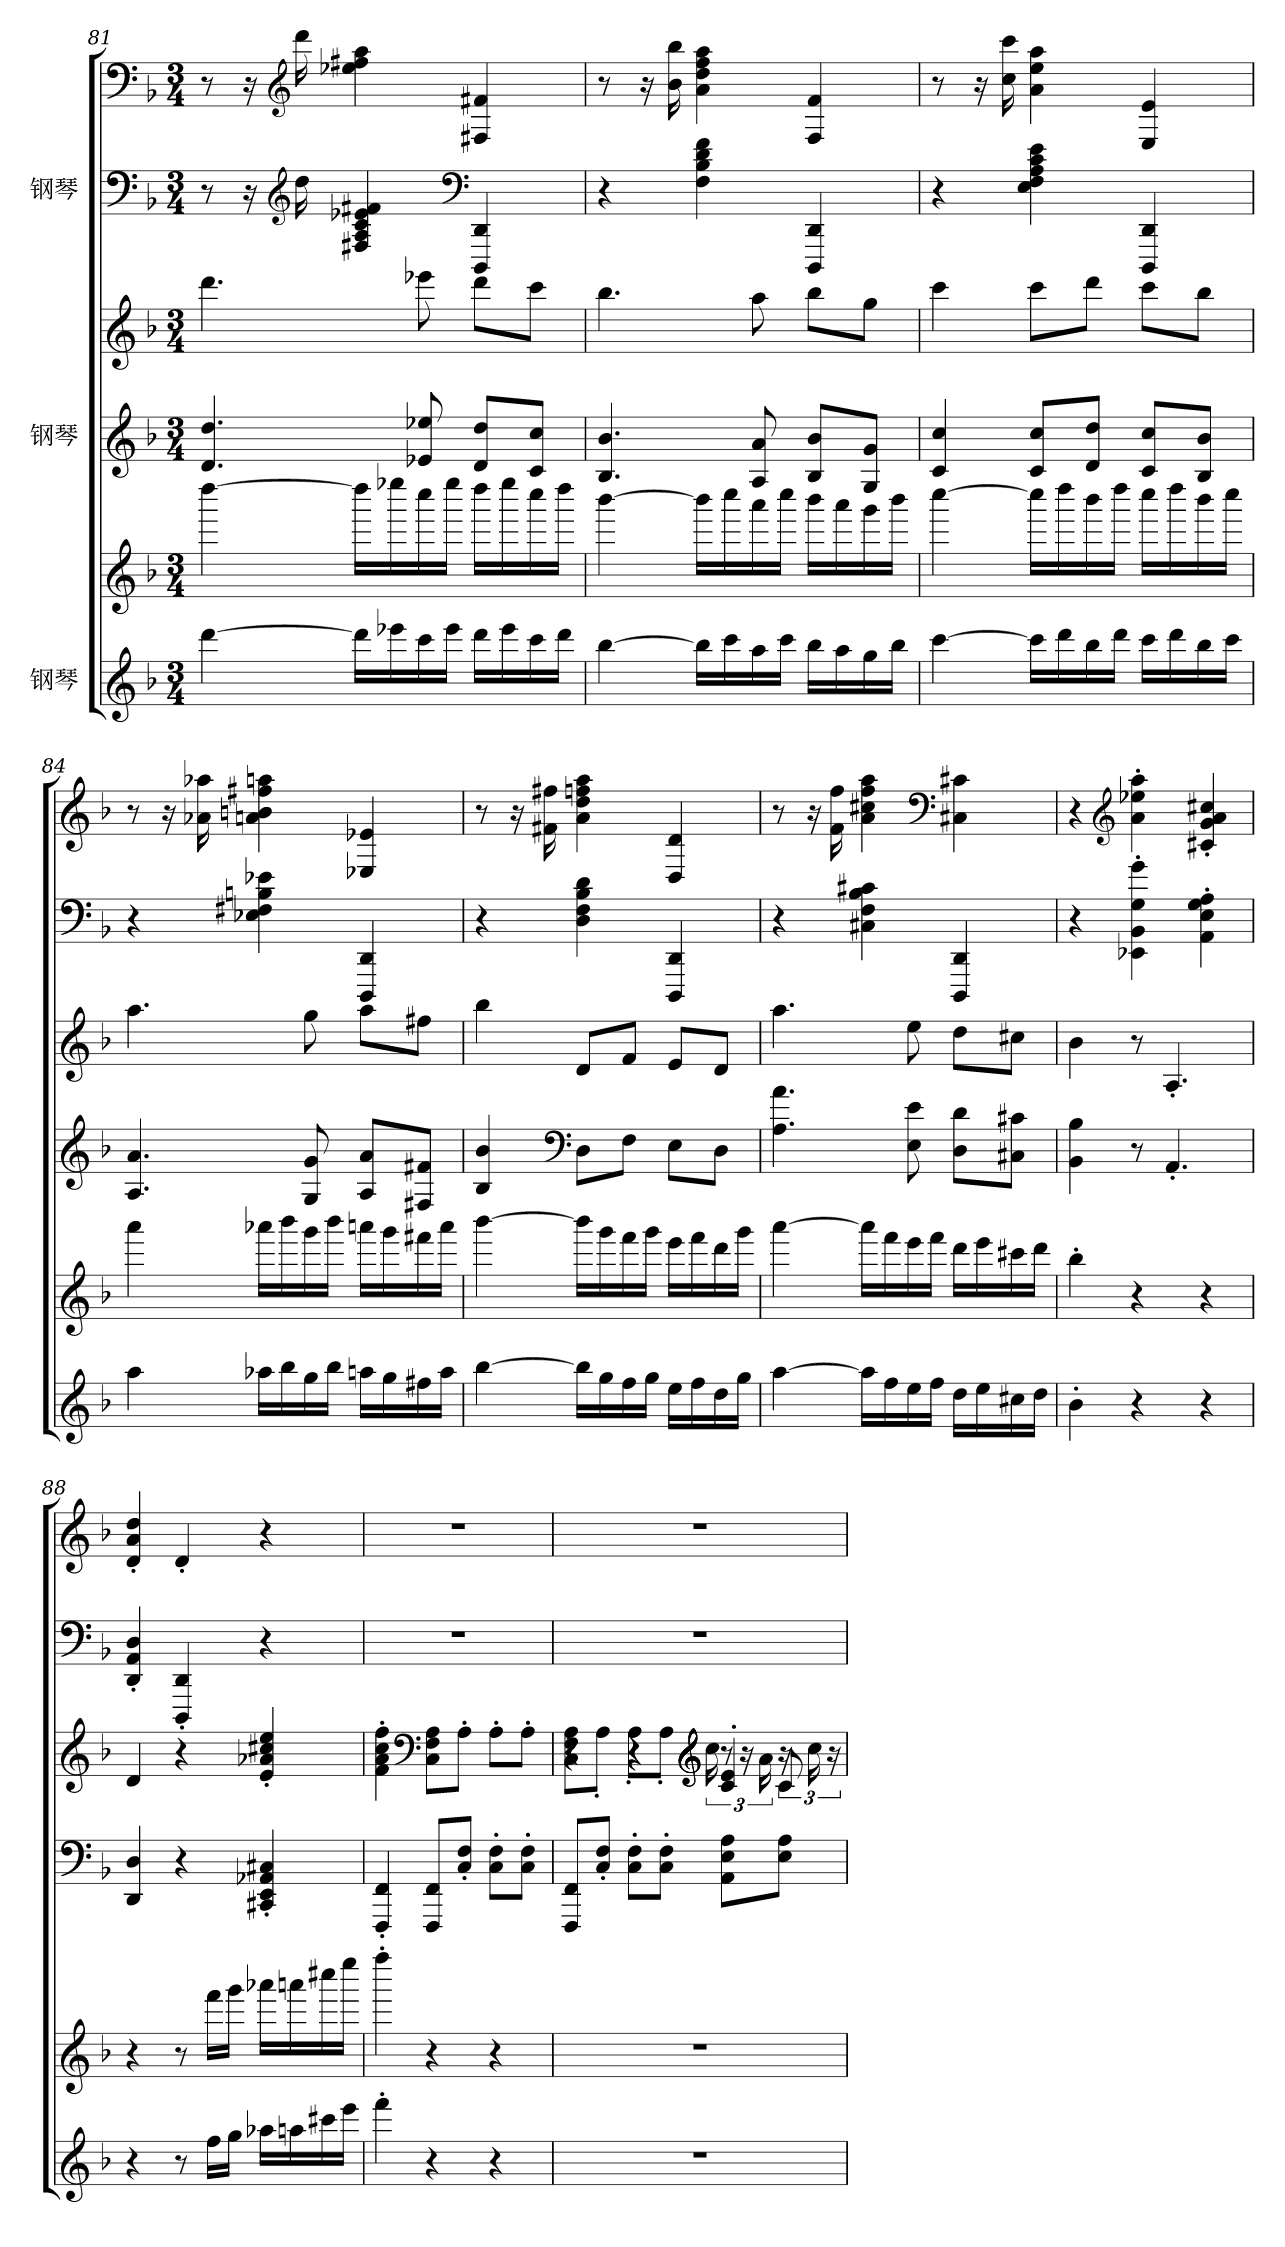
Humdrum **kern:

**kern	**kern	**kern	**kern	**kern	**kern
*part3	*part3	*part2	*part2	*part1	*part1
*staff6	*staff5	*staff4	*staff3	*staff2	*staff1
*I"钢琴	*	*I"钢琴	*	*I"钢琴	*
*clefG2	*clefG2	*clefG2	*clefG2	*clefF4	*clefF4
*k[b-]	*k[b-]	*k[b-]	*k[b-]	*k[b-]	*k[b-]
*M3/4	*M3/4	*M3/4	*M3/4	*M3/4	*M3/4
=81	=81	=81	=81	=81	=81
[4ddd\	[4dddd\	4.d/ 4.dd/	4.ddd\	8r	8r
.	.	.	.	16r	16r
*	*	*	*	*clefG2	*clefG2
.	.	.	.	16dd\	16ddd\
16ddd\LL]	16dddd\LL]	.	.	4F#X/ 4A/ 4c/ 4e-X/ 4f#X/	4ee-X\ 4ff#X\ 4aa\
16eee-X\	16eeee-X\	.	.	.	.
16ccc\	16cccc\	8e-X/ 8ee-X/	8eee-X\	.	.
16eee-\JJ	16eeee-\JJ	.	.	.	.
*	*	*	*	*clefF4	*
16ddd\LL	16dddd\LL	8d/ 8dd/L	8ddd\L	4DDD/ 4DD/	4F#X/ 4f#X/
16eee-\	16eeee-\	.	.	.	.
16ccc\	16cccc\	8c/ 8cc/J	8ccc\J	.	.
16ddd\JJ	16dddd\JJ	.	.	.	.
!!LO:LB:g=z
=82	=82	=82	=82	=82	=82
[4bb-\	[4bbb-\	4.B-/ 4.b-/	4.bb-\	4r	8r
.	.	.	.	.	16r
.	.	.	.	.	16b-\ 16bb-\
16bb-\LL]	16bbb-\LL]	.	.	4F\ 4B-\ 4d\ 4f\	4a\ 4dd\ 4ff\ 4aa\
16ccc\	16cccc\	.	.	.	.
16aa\	16aaa\	8A/ 8a/	8aa\	.	.
16ccc\JJ	16cccc\JJ	.	.	.	.
16bb-\LL	16bbb-\LL	8B-/ 8b-/L	8bb-\L	4DDD/ 4DD/	4F/ 4f/
16aa\	16aaa\	.	.	.	.
16gg\	16ggg\	8G/ 8g/J	8gg\J	.	.
16bb-\JJ	16bbb-\JJ	.	.	.	.
=83	=83	=83	=83	=83	=83
[4ccc\	[4cccc\	4c/ 4cc/	4ccc\	4r	8r
.	.	.	.	.	16r
.	.	.	.	.	16cc\ 16ccc\
16ccc\LL]	16cccc\LL]	8c/ 8cc/L	8ccc\L	4E\ 4F\ 4A\ 4c\ 4e\	4a\ 4ee\ 4aa\
16ddd\	16dddd\	.	.	.	.
16bb-\	16bbb-\	8d/ 8dd/J	8ddd\J	.	.
16ddd\JJ	16dddd\JJ	.	.	.	.
16ccc\LL	16cccc\LL	8c/ 8cc/L	8ccc\L	4DDD/ 4DD/	4E/ 4e/
16ddd\	16dddd\	.	.	.	.
16bb-\	16bbb-\	8B-/ 8b-/J	8bb-\J	.	.
16ccc\JJ	16cccc\JJ	.	.	.	.
!!LO:PB:g=z
=84	=84	=84	=84	=84	=84
4aa\	4aaa\	4.A/ 4.a/	4.aa\	4r	8r
.	.	.	.	.	16r
.	.	.	.	.	16a-X\ 16aa-X\
16aa-X\LL	16aaa-X\LL	.	.	4E-X\ 4F#X\ 4Bn\ 4e-X\	4an\ 4bn\ 4ff#X\ 4aan\
16bb-\	16bbb-\	.	.	.	.
16gg\	16ggg\	8G/ 8g/	8gg\	.	.
16bb-\JJ	16bbb-\JJ	.	.	.	.
16aan\LL	16aaan\LL	8A/ 8a/L	8aa\L	4DDD/ 4DD/	4E-X/ 4e-X/
16gg\	16ggg\	.	.	.	.
16ff#X\	16fff#X\	8F#X/ 8f#X/J	8ff#X\J	.	.
16aa\JJ	16aaa\JJ	.	.	.	.
=85	=85	=85	=85	=85	=85
[4bb-\	[4bbb-\	4B-/ 4b-/	4bb-\	4r	8r
.	.	.	.	.	16r
.	.	.	.	.	16f#X\ 16ff#X\
*	*	*clefF4	*	*	*
16bb-\LL]	16bbb-\LL]	8D\L	8d/L	4D\ 4F\ 4B-\ 4d\	4a\ 4dd\ 4ffn\ 4aa\
16gg\	16ggg\	.	.	.	.
16ff\	16fff\	8F\J	8f/J	.	.
16gg\JJ	16ggg\JJ	.	.	.	.
16ee\LL	16eee\LL	8E\L	8e/L	4DDD/ 4DD/	4D/ 4d/
16ff\	16fff\	.	.	.	.
16dd\	16ddd\	8D\J	8d/J	.	.
16gg\JJ	16ggg\JJ	.	.	.	.
!!LO:LB:g=z
=86	=86	=86	=86	=86	=86
[4aa\	[4aaa\	4.A\ 4.a\	4.aa\	4r	8r
.	.	.	.	.	16r
.	.	.	.	.	16f\ 16ff\
16aa\LL]	16aaa\LL]	.	.	4C#X\ 4F\ 4B-\ 4c#X\	4a\ 4cc#X\ 4ff\ 4aa\
16ff\	16fff\	.	.	.	.
16ee\	16eee\	8E\ 8e\	8ee\	.	.
16ff\JJ	16fff\JJ	.	.	.	.
*	*	*	*	*	*clefF4
16dd\LL	16ddd\LL	8D\ 8d\L	8dd\L	4DDD/ 4DD/	4C#X\ 4c#X\
16ee\	16eee\	.	.	.	.
16cc#X\	16ccc#X\	8C#X\ 8c#X\J	8cc#X\J	.	.
16dd\JJ	16ddd\JJ	.	.	.	.
=87	=87	=87	=87	=87	=87
4b-'\	4bb-'\	4BB-\ 4B-\	4b-\	4r	4r
*	*	*	*	*	*clefG2
4r	4r	8r	8r	4EE-X\' 4BB-\' 4G\' 4g\'	4a\' 4ee-X\' 4aa\'
.	.	4.AA'/	4.A'/	.	.
4r	4r	.	.	4AA\' 4E\' 4G\' 4A\'	4c#X/' 4g/' 4a/' 4cc#X/'
=88	=88	=88	=88	=88	=88
4r	4r	4DD/ 4D/	4d/	4DD/' 4AA/' 4D/'	4d/' 4a/' 4dd/'
8r	8r	4r	4r	4DDD/' 4DD/'	4d'/
16ff\LL	16fff\LL	.	.	.	.
16gg\JJ	16ggg\JJ	.	.	.	.
16aa-X\LL	16aaa-X\LL	4CC#X/' 4EE/' 4AA-X/' 4C#X/'	4e/' 4a-X/' 4cc#X/' 4ee/'	4r	4r
16aan\	16aaan\	.	.	.	.
16ccc#X\	16cccc#X\	.	.	.	.
16eee\JJ	16eeee\JJ	.	.	.	.
!!LO:PB:g=z
=89	=89	=89	=89	=89	=89
4fff'\	4ffff'\	4FFF/' 4FF/'	4f\' 4a\' 4cc\' 4ff\'	2.r	2.r
*	*	*	*clefF4	*	*
4r	4r	8FFF/ 8FF/L	8C\ 8F\ 8A\L	.	.
.	.	8C/' 8F/'J	8A'\J	.	.
4r	4r	8C\' 8F\'L	8A'\L	.	.
.	.	8C\' 8F\'J	8A'\J	.	.
=90	=90	=90	=90	=90	=90
*	*	*	*^	*	*
*	*	*	*	*^	*	*
2.r	2.r	8FFF/ 8FF/L	4r	8C\ 8F\ 8A\L	4r	2.r	2.r
.	.	8C/' 8F/'J	.	8A'\J	.	.	.
.	.	8C\' 8F\'L	4r	8A'\L	4r	.	.
.	.	8C\' 8F\'J	.	8A'\J	.	.	.
*	*	*	*clefG2	*	*	*	*
.	.	8AA\ 8E\ 8A\L	4c/' 4e/'	24cc\	8r	.	.
.	.	.	.	24r	.	.	.
.	.	.	.	24a\	.	.	.
.	.	8E\ 8A\J	.	24r	8c/	.	.
.	.	.	.	24cc\	.	.	.
.	.	.	.	24r	.	.	.
*	*	*	*v	*v	*v	*	*
=	=	=	=	=	=
*-	*-	*-	*-	*-	*-
